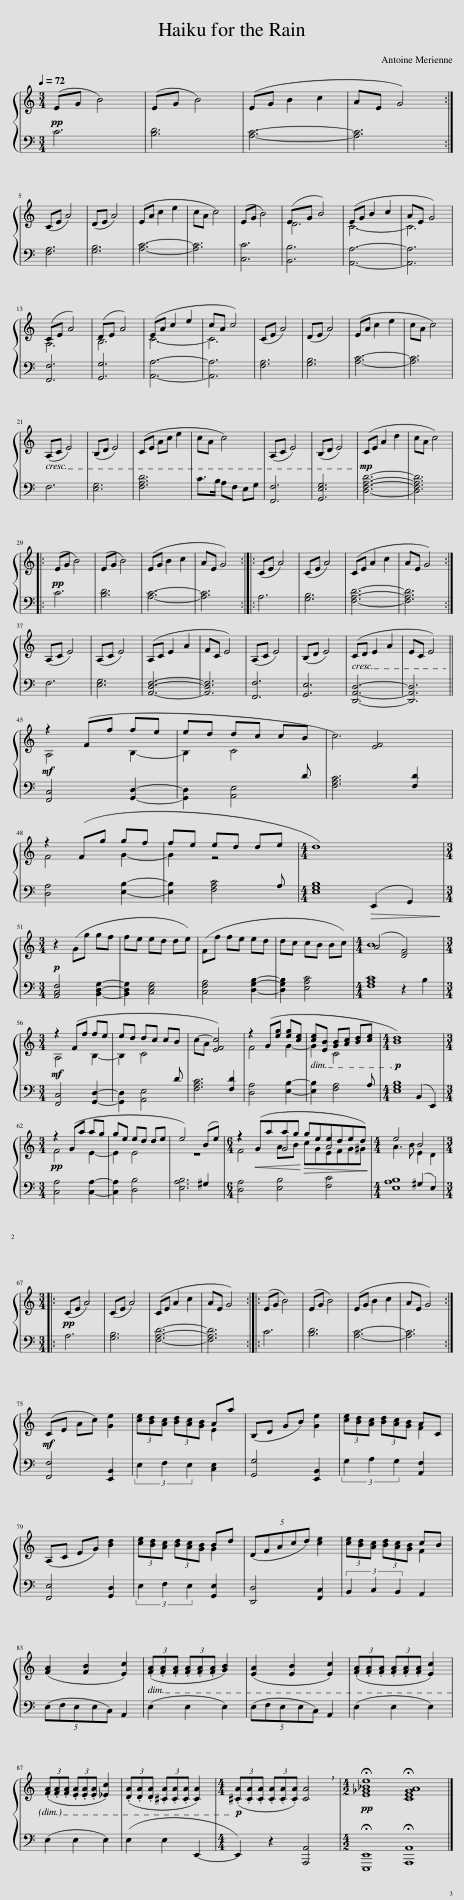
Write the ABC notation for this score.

X:1
%%score { ( 1 3 5 ) | ( 2 4 ) }
L:1/8
Q:1/4=72
M:3/4
I:linebreak $
K:C
V:1 treble
V:3 treble
V:5 treble
V:2 bass
V:4 bass
V:1
!pp! (EG B4) | (EG B4) | (EG B2 c2 | AE G4) :|$ (CE A4) | %5
 (DE A4) | (EA c2 e2 | cA c4) | (EG B4) | (EG B4) | %10
 (EG B2 c2 | AE G4) |$ (CE A4) | (DE A4) | (EA c2 e2 | %15
 cA c4) | (CE A4) | (DE A4) | (EA c2 e2 | cA c4) |$ %20
 (A,C E4) | (B,D E4) | (CE Ac e2 | cA c4) | (A,C E4) | %25
 (B,D E4) |!mp! (CE A2 d2 | cA c4) |:$!pp! (EG B4) | (EG B4) | %30
 (EG B2 c2 | AE G4) :: (CE A4) | (CE A4) | (CE A2 c2 | %35
 AE G4) :|$ (A,C E4) | (A,C E4) | (A,C E2 A2 | FC E4) | %40
 (A,C E4) | (B,D E4) | (CD E2 A2 | EC E4) ||$!mf! z2 (Ff fe | %45
 ed dc cB | c6) |$ z2 (Fg gf | fe ed de |[M:4/4] d8) |$ %50
[M:3/4]!p! z2 (Gg gf | fe ed de) | (Ff fe ed | dc cB Bc) |[M:4/4] (A4 [DF]4) |$ %55
[M:3/4]!mf! z2 (Ff fe | ed dc cB | c-A [EFc]4) | z2 (G[eg] [eg][ce] | [ce][EB] [GB][Ac] [Bd][ce] | %60
[M:4/4]!p! [Bd]8) |$[M:3/4]!pp! z2 (Ga ag | ge ed de | e4) (Be) |[M:6/4] z2!<(! (Gaag!<)!!>(! geeded)!>)! | %65
[M:4/4] e4 B4 |:$[M:3/4]!pp! (CE A4) | (CE A4) | (CE A2 c2 | AE G4) :: %70
 (EG B4) | (EG B4) | (EG B2 c2 | AE G4) :|$!mf! (CE Ac) [Ge]2 | %75
 (3[ce][Bd][Ac] (3[Bd][Ac][GB] Aa | (B,D GB) [Ge]2 | (3[ce][Bd][Ac] (3[Bd][Ac][GB] AC |$ (A,C EG) [Bd]2 | (3[ce][Bd][Ac] (3[Bd][Ac][GB] Bd | %80
 (5:4:5(DFAcd) [ce]2 | (3[ce][Bd][Ac] (3[Bd][Ac][GB] cB |$ ([FA]2 [FB]2 [Ec]2) | (3(.[FA].[FA].[FA] (3.[FA].[FA].[FA] [GB]2) | ([EA]2 [EB]2 [Ec]2) | %85
 (3(.[FA].[FA].[FA] (3.[FA].[FA].[FA] [Ec]2) |$ (3(.[FA].[FA].[FA] (3.[EA].[EA].[EA] [_Ec]2) | (3(.[DA].[DA].[DA] (3.[^CA].[CA].[CA] [CA]2) |[M:4/4]!p! (3(.[^CA].[CA].[CA] (3.[CA].[CA].[CA]) !breath![CA]4 |[M:4/2]!pp! !fermata![E_G_Be]8 !fermata![CEGA]8 |] %90
V:2
 C6 | [B,D]6 | [A,C]6- | [A,C]6 :|$ [F,A,]6 | %5
 [G,B,]6 | [A,C]6- | [A,C]6 | [C,C]6 | [B,,B,]6 | %10
 [A,,A,]6- | [A,,A,]6 |$ [F,,F,]6 | [G,,G,]6 | [A,,A,]6- | %15
 [A,,A,]6 | [F,A,]6 | [G,B,]6 | [A,C]6- | [A,C]6 |$ %20
 F,6 | [E,G,]6 | [F,A,D]6 | C>B, A,F, E,G, | [F,,F,]6 | %25
 [G,,E,G,]6 | [D,F,A,D]6- | [D,F,A,D]6 |:$ C6 | [B,D]6 | %30
 [A,C]6- | [A,C]6 :: A,6 | [G,B,]6 | [F,A,D]6- | %35
 [F,A,D]6 :|$ F,6 | [E,G,]6 | [A,,D,F,]6- | [A,,D,F,]6 | %40
 [F,,F,]6 | [G,,E,]6 | [D,,A,,D,]6- | [D,,A,,D,]6 ||$ [F,,C,]4 [G,,D,]2- | %45
 [G,,D,]2 [A,,E,]4 | [F,A,C]6 |$ [D,A,]4 [E,B,]2- | [E,B,]2 [F,A,C]4 |[M:4/4] [E,G,B,]8 |$ %50
[M:3/4] [A,,C,F,]4 [B,,D,G,]2- | [B,,D,G,]2 [C,E,G,]4 | [C,F,A,]4 [D,G,B,]2- | [D,G,B,]2 [E,A,C]4 |[M:4/4] [F,A,C]8 |$ %55
[M:3/4] [F,,C,]4 [G,,D,]2- | [G,,D,]2 [A,,E,]4 | [F,A,C]6 | [D,A,]4 [E,B,]2- | [E,B,]2 [F,A,]4 | %60
[M:4/4] [E,G,B,]8 |$[M:3/4] [C,A,]4 [C,A,]2- | [C,A,]2 [D,B,]4 | [E,A,B,]6 |[M:6/4] [D,A,]4 [E,B,]4 [F,C]4 | %65
[M:4/4] [E,A,B,]8 |:$[M:3/4] A,6 | [G,B,]6 | [F,A,D]6- | [F,A,D]6 :: %70
 C6 | [B,D]6 | [A,C]6- | [A,C]6 :|$ [F,,F,]4 [E,,B,,]2 | %75
 (3E,2 F,2 E,2 [C,E,]2 | [G,,G,]4 [E,,B,,]2 | (3G,2 A,2 G,2 [A,,F,]2 |$ [F,,E,]4 [G,,D,]2 | (3E,2 F,2 E,2 [G,,E,]2 | %80
 [D,,D,]4 [F,,C,]2 | (3B,,2 C,2 B,,2 A,,2 |$ (5:4:5(E,F,E,E,C,) A,,2 | (E,2 E,2 E,2) | (5:4:5(E,F,E,E,C,) A,,2 | %85
 (E,2 E,2 E,2) |$ (E,2 E,2 E,2) | (E,2 E,2 E,,2- |[M:4/4] E,,2) z2 [A,,,A,,]4 |[M:4/2] !fermata![E,,,E,,]8 !fermata![A,,,A,,]8 |] %90
V:3
 x6 | x6 | x6 | x6 :|$ x6 | %5
 x6 | x6 | x6 | x6 | D6 | %10
 C6- | C6 |$ A,6 | B,6 | C6- | %15
 C6 | x6 | x6 | x6 | x6 |$ %20
 x6 | x6 | x6 | x6 | x6 | %25
 x6 | x6 | x6 |:$ x6 | x6 | %30
 x6 | x6 :: x6 | x6 | x6 | %35
 x6 :|$ x6 | x6 | x6 | x6 | %40
 x6 | x6 | x6 | x6 ||$ A,4 B,2- | %45
 B,2 C4 | x2 [EF]4 |$ F4 G2- | G2 z4 |[M:4/4] x8 |$ %50
[M:3/4] x6 | x6 | x6 | x6 |[M:4/4] B8 |$ %55
[M:3/4] A,4 B,2- | B,2 C4 | x6 | F4 G2- | G2 C4 | %60
[M:4/4] x8 |$[M:3/4] F4 E2- | E2 E4 | z6 |[M:6/4] F4 G4 A4 | %65
[M:4/4] A3 B E2 D2 |:$[M:3/4] x6 | x6 | x6 | x6 :: %70
 x6 | x6 | x6 | x6 :|$ x6 | %75
 x4 E2 | x6 | x4 F2 |$ x6 | x4 G2 | %80
 x6 | x4 F2 |$ x6 | x6 | x6 | %85
 x6 |$ x6 | x6 |[M:4/4] x8 |[M:4/2] x16 |] %90
V:4
 x6 | x6 | x6 | x6 :|$ x6 | %5
 x6 | x6 | x6 | x6 | x6 | %10
 x6 | x6 |$ x6 | x6 | x6 | %15
 x6 | x6 | x6 | x6 | x6 |$ %20
 x6 | x6 | x6 | x6 | x6 | %25
 x6 | x6 | x6 |:$ x6 | x6 | %30
 x6 | x6 :: x6 | x6 | x6 | %35
 x6 :|$ x6 | x6 | x6 | x6 | %40
 x6 | x6 | x6 | x6 ||$ x6 | %45
 x5 D | x4 [F,D]2 |$ x6 | x5 A, |[M:4/4] x4!>(! (E,,2 G,,2)!>)! |$ %50
[M:3/4] x6 | x6 | x6 | x6 |[M:4/4] x4 z2 B,2 |$ %55
[M:3/4] x6 | x5 D | x4 [F,D]2 | x6 | x5 A, | %60
[M:4/4] x4 (B,,2 E,,2) |$[M:3/4] x6 | x6 | x4 ^G,2 |[M:6/4] x12 | %65
[M:4/4] x4 (^G,2 E,2) |:$[M:3/4] x6 | x6 | x6 | x6 :: %70
 x6 | x6 | x6 | x6 :|$ x6 | %75
 x6 | x6 | x6 |$ x6 | x6 | %80
 x6 | x6 |$ x6 | x6 | x6 | %85
 x6 |$ x6 | x6 |[M:4/4] x8 |[M:4/2] x16 |] %90
V:5
 x6 | x6 | x6 | x6 :|$ x6 | %5
 x6 | x6 | x6 | x6 | x6 | %10
 x6 | x6 |$ x6 | x6 | x6 | %15
 x6 | x6 | x6 | x6 | x6 |$ %20
 x6 | x6 | x6 | x6 | x6 | %25
 x6 | x6 | x6 |:$ x6 | x6 | %30
 x6 | x6 :: x6 | x6 | x6 | %35
 x6 :|$ x6 | x6 | x6 | x6 | %40
 x6 | x6 | x6 | x6 ||$ x6 | %45
 x6 | x6 |$ x6 | x6 |[M:4/4] x8 |$ %50
[M:3/4] x6 | x6 | x6 | x6 |[M:4/4] x8 |$ %55
[M:3/4] x6 | x6 | x6 | x6 | x6 | %60
[M:4/4] x8 |$[M:3/4] x6 | x6 | x6 |[M:6/4] z2 x2 AB cGEFG^G | %65
[M:4/4] x8 |:$[M:3/4] x6 | x6 | x6 | x6 :: %70
 x6 | x6 | x6 | x6 :|$ x6 | %75
 x6 | x6 | x6 |$ x6 | x6 | %80
 x6 | x6 |$ x6 | x6 | x6 | %85
 x6 |$ x6 | x6 |[M:4/4] x8 |[M:4/2] x16 |] %90
